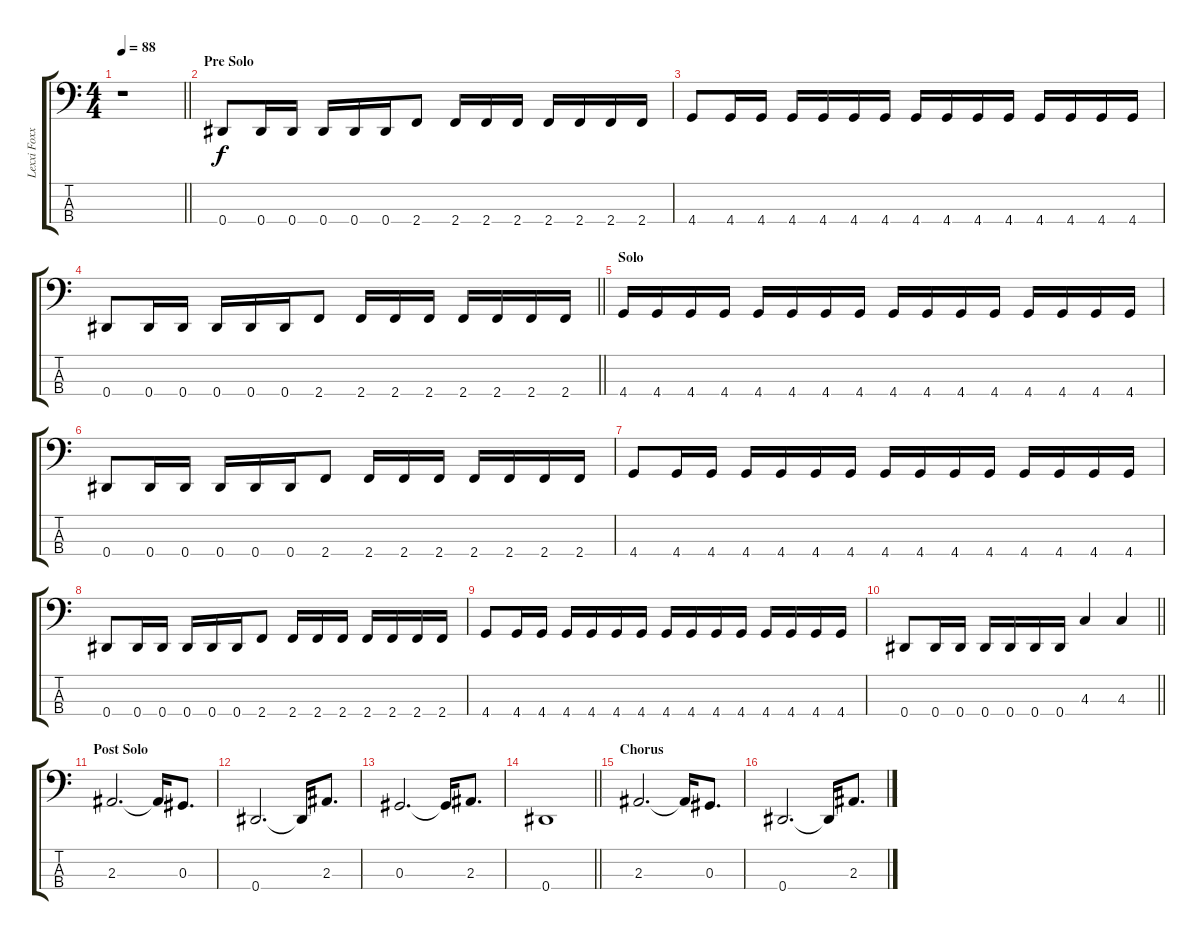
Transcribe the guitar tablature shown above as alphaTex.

\track ("Lexxi Foxxx" "Lexxi Foxx") {instrument electricbassfinger}
\staff {score tabs}
\tuning (Gb2 Db2 Ab1 Eb1) {hide}
\ts (4 4)
\tempo 88
\clef f4
\barLineRight lightlight
\ks c
r.1{dy f} |
\section ("" "Pre Solo")
0.4.8 0.4.16 0.4.16 0.4.16 0.4.16 0.4.16 2.4.8 2.4.16 2.4.16 2.4.16 2.4.16 2.4.16 2.4.16 2.4.16 |
4.4.8 4.4.16 4.4.16 4.4.16 4.4.16 4.4.16 4.4.16 4.4.16 4.4.16 4.4.16 4.4.16 4.4.16 4.4.16 4.4.16 4.4.16 |
\barLineRight lightlight
0.4.8 0.4.16 0.4.16 0.4.16 0.4.16 0.4.16 2.4.8 2.4.16 2.4.16 2.4.16 2.4.16 2.4.16 2.4.16 2.4.16 |
\section ("" "Solo")
4.4.16 4.4.16 4.4.16 4.4.16 4.4.16 4.4.16 4.4.16 4.4.16 4.4.16 4.4.16 4.4.16 4.4.16 4.4.16 4.4.16 4.4.16 4.4.16 |
0.4.8 0.4.16 0.4.16 0.4.16 0.4.16 0.4.16 2.4.8 2.4.16 2.4.16 2.4.16 2.4.16 2.4.16 2.4.16 2.4.16 |
4.4.8 4.4.16 4.4.16 4.4.16 4.4.16 4.4.16 4.4.16 4.4.16 4.4.16 4.4.16 4.4.16 4.4.16 4.4.16 4.4.16 4.4.16 |
0.4.8 0.4.16 0.4.16 0.4.16 0.4.16 0.4.16 2.4.8 2.4.16 2.4.16 2.4.16 2.4.16 2.4.16 2.4.16 2.4.16 |
4.4.8 4.4.16 4.4.16 4.4.16 4.4.16 4.4.16 4.4.16 4.4.16 4.4.16 4.4.16 4.4.16 4.4.16 4.4.16 4.4.16 4.4.16 |
\barLineRight lightlight
0.4.8 0.4.16 0.4.16 0.4.16 0.4.16 0.4.16 0.4.16 4.3.4 4.3.4 |
\section ("" "Post Solo")
2.3.2{d} 2.3{t}.16 0.3.8{d} |
0.4.2{d} 0.4{t}.16 2.3.8{d} |
0.3.2{d} 0.3{t}.16 2.3.8{d} |
\barLineRight lightlight
0.4.1 |
\section ("" "Chorus")
2.3.2{d} 2.3{t}.16 0.3.8{d} |
0.4.2{d} 0.4{t}.16 2.3.8{d}
